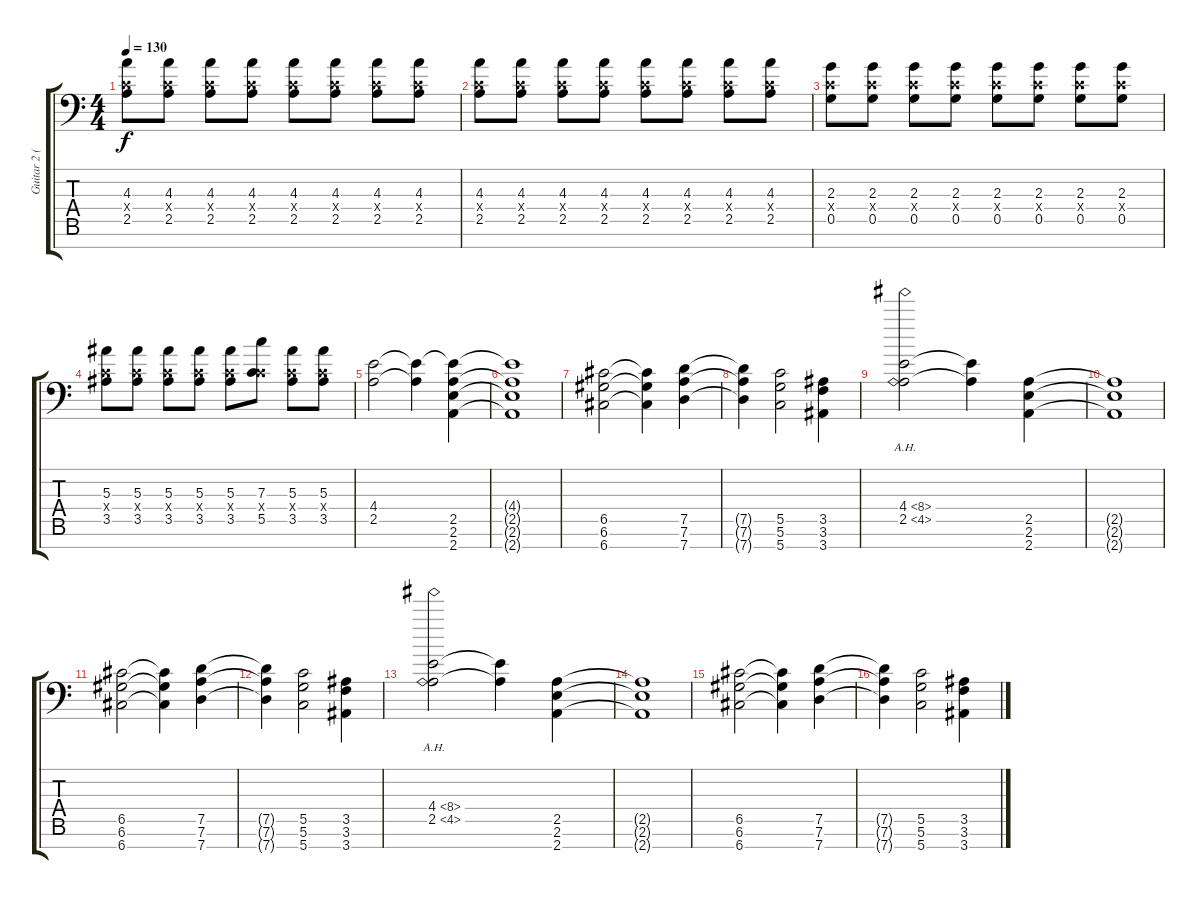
\track ("Guitar 2 ( Heavy )" "Guitar 2 (") {instrument distortionguitar}
\staff {score tabs}
\tuning (D4 A3 F3 C3 G2 D2 G1) {hide}
\ts (4 4)
\tempo 130
\clef f4
\ks c
(4.3 0.4{x} 2.5).8{dy f} (4.3 0.4{x} 2.5).8 (4.3 0.4{x} 2.5).8 (4.3 0.4{x} 2.5).8 (4.3 0.4{x} 2.5).8 (4.3 0.4{x} 2.5).8 (4.3 0.4{x} 2.5).8 (4.3 0.4{x} 2.5).8 |
(4.3 0.4{x} 2.5).8 (4.3 0.4{x} 2.5).8 (4.3 0.4{x} 2.5).8 (4.3 0.4{x} 2.5).8 (4.3 0.4{x} 2.5).8 (4.3 0.4{x} 2.5).8 (4.3 0.4{x} 2.5).8 (4.3 0.4{x} 2.5).8 |
(2.3 0.4{x} 0.5).8 (2.3 0.4{x} 0.5).8 (2.3 0.4{x} 0.5).8 (2.3 0.4{x} 0.5).8 (2.3 0.4{x} 0.5).8 (2.3 0.4{x} 0.5).8 (2.3 0.4{x} 0.5).8 (2.3 0.4{x} 0.5).8 |
(5.3 0.4{x} 3.5).8 (5.3 0.4{x} 3.5).8 (5.3 0.4{x} 3.5).8 (5.3 0.4{x} 3.5).8 (5.3 0.4{x} 3.5).8 (7.3 0.4{x} 5.5).8 (5.3 0.4{x} 3.5).8 (5.3 0.4{x} 3.5).8 |
(4.4 2.5).2 (4.4{t} 2.5{t}).4 (4.4{t} 2.5 2.6 2.7).4 |
(4.4{t} 2.5{t} 2.6{t} 2.7{t}).1 |
(6.5 6.6 6.7).2 (6.5{t} 6.6{t} 6.7{t}).4 (7.5 7.6 7.7).4 |
(7.5{t} 7.6{t} 7.7{t}).4 (5.5 5.6 5.7).2 (3.5 3.6 3.7).4 |
(4.4{ah 4} 2.5{ah 2}).2 (4.4{t} 2.5{t}).4 (2.5 2.6 2.7).4 |
(2.5{t} 2.6{t} 2.7{t}).1 |
(6.5 6.6 6.7).2 (6.5{t} 6.6{t} 6.7{t}).4 (7.5 7.6 7.7).4 |
(7.5{t} 7.6{t} 7.7{t}).4 (5.5 5.6 5.7).2 (3.5 3.6 3.7).4 |
(4.4{ah 4} 2.5{ah 2}).2 (4.4{t} 2.5{t}).4 (2.5 2.6 2.7).4 |
(2.5{t} 2.6{t} 2.7{t}).1 |
(6.5 6.6 6.7).2 (6.5{t} 6.6{t} 6.7{t}).4 (7.5 7.6 7.7).4 |
(7.5{t} 7.6{t} 7.7{t}).4 (5.5 5.6 5.7).2 (3.5 3.6 3.7).4
